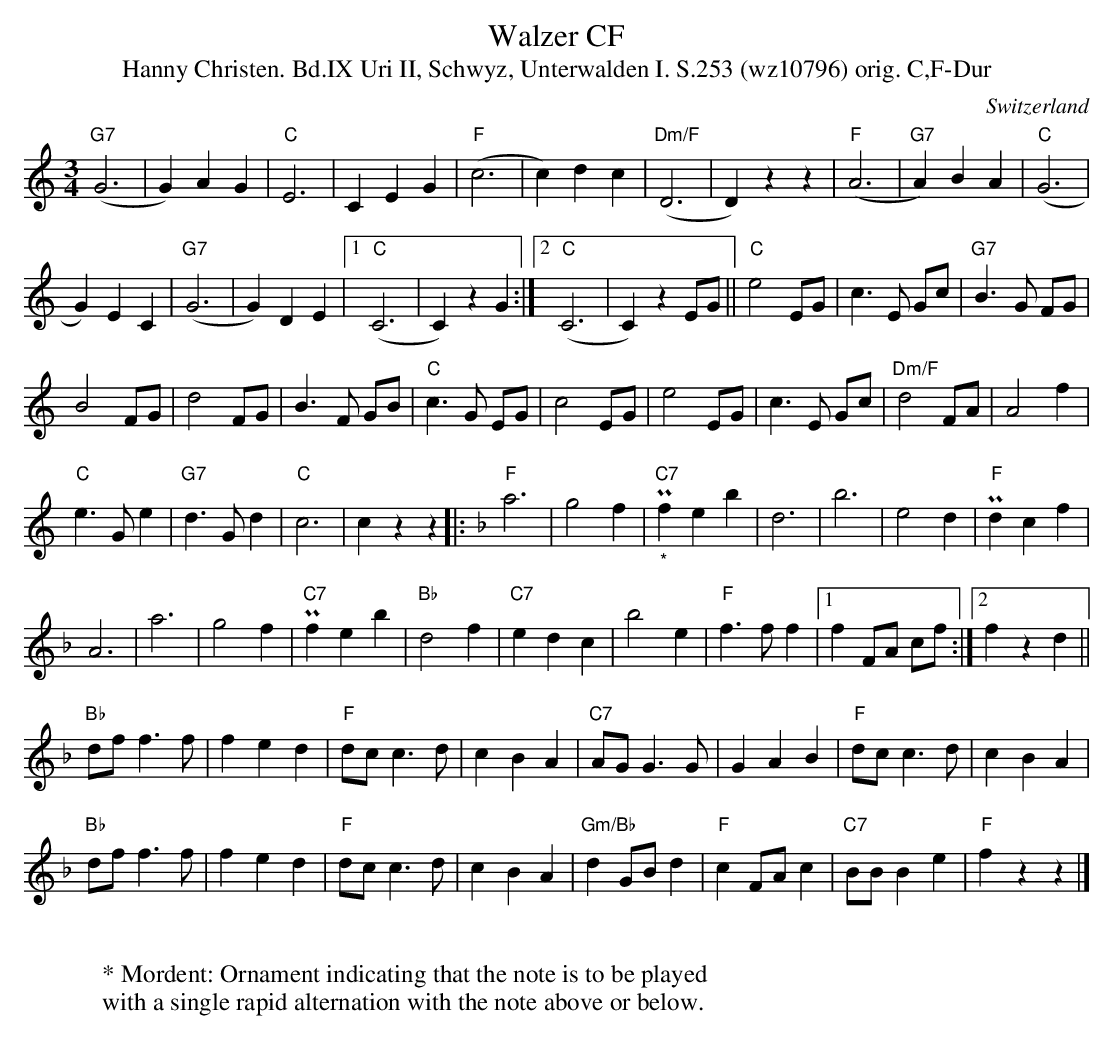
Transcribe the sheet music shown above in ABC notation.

X:1
T: Walzer CF
T:Hanny Christen. Bd.IX Uri II, Schwyz, Unterwalden I. S.253 (wz10796) orig. C,F-Dur
M:3/4
L:1/4
O:Switzerland
K:C major
("G7"G3 | G) A G | "C"E3 | CEG | ("F"c3 | c) dc | ("Dm/F"D3 | D) zz | ("F"A3 | "G7"A) B A | ("C"G3 |
G) EC | ("G7"G3 | G) DE |1 ("C"C3 | C) z G :|2 ("C"C3 | C) z E/G/ || "C"e2 E/G/ | c>E G/c/ | "G7"B>G F/G/ |
B2 F/G/ | d2 F/G/ | B>F G/B/ | "C"c>G E/G/ | c2 E/G/ | e2 E/G/ | c>E G/c/ | "Dm/F"d2 F/A/ | A2 f |
"C"e>G e | "G7"d>G d | "C"c3 | c zz |: [K:F] "F"a3 | g2 f | "C7"!uppermordent!"_*"feb | d3 | b3 | e2 d | "F"Pdcf |
A3 | a3 | g2 f | "C7"Pfeb | "Bb"d2 f | "C7"edc | b2 e | "F"f>f f |1 f F/A/ c/f/ :|2 f z d ||
"Bb"d/f/ f>f | fed | "F"d/c/ c>d | cBA | "C7"A/G/ G>G | GAB | "F"d/c/ c>d | cBA |
"Bb"d/f/ f>f | fed | "F"d/c/ c>d | cBA | "Gm/Bb"d G/B/ d | "F"c F/A/ c | "C7"B/B/ B e | "F"f zz |]
W:
W:* Mordent: Ornament indicating that the note is to be played
W:   with a single rapid alternation with the note above or below.
